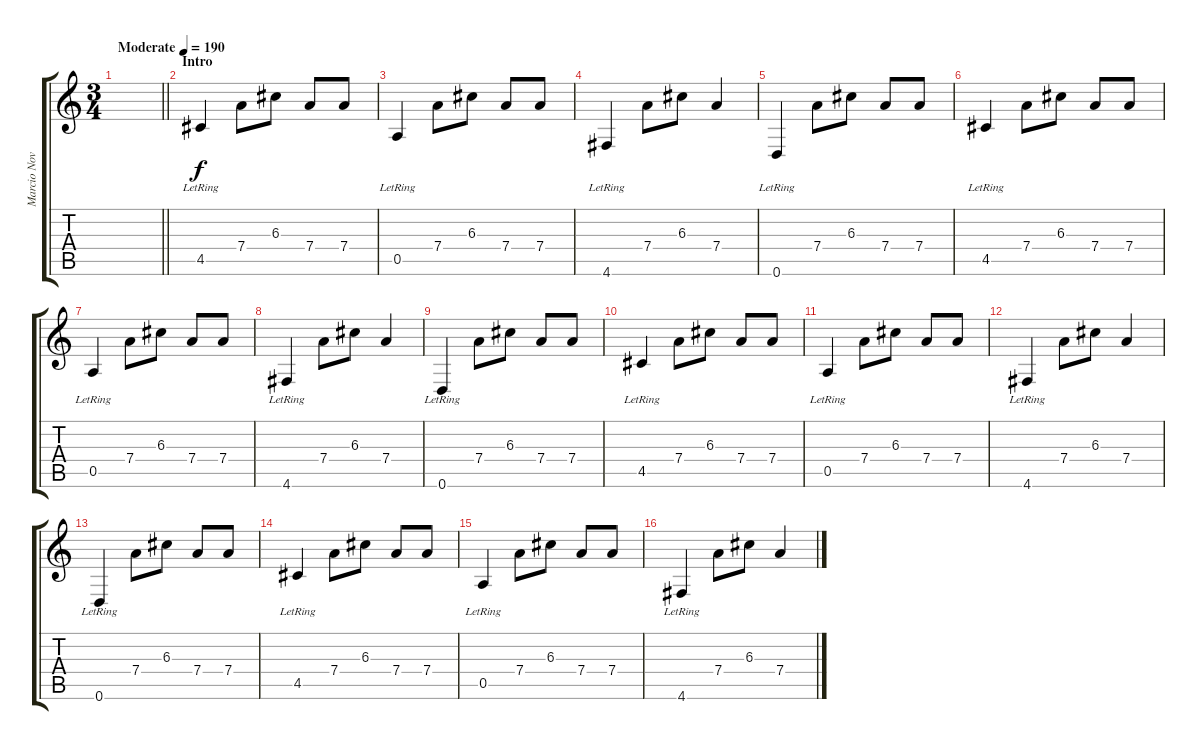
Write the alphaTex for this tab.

\track ("Marcio Novelli" "Marcio Nov") {instrument acousticguitarsteel}
\staff {score tabs}
\tuning (E4 B3 G3 D3 A2 D2) {hide}
\ts (3 4)
\tempo (190 "Moderate")
\clef g2
\barLineRight lightlight
\ks c
|
\section ("" "Intro")
4.5{lr}.4 7.4.8 6.3.8 7.4.8 7.4.8 |
0.5{lr}.4 7.4.8 6.3.8 7.4.8 7.4.8 |
4.6{lr}.4 7.4.8 6.3.8 7.4.4 |
0.6{lr}.4 7.4.8 6.3.8 7.4.8 7.4.8 |
4.5{lr}.4 7.4.8 6.3.8 7.4.8 7.4.8 |
0.5{lr}.4 7.4.8 6.3.8 7.4.8 7.4.8 |
4.6{lr}.4 7.4.8 6.3.8 7.4.4 |
0.6{lr}.4 7.4.8 6.3.8 7.4.8 7.4.8 |
4.5{lr}.4 7.4.8 6.3.8 7.4.8 7.4.8 |
0.5{lr}.4 7.4.8 6.3.8 7.4.8 7.4.8 |
4.6{lr}.4 7.4.8 6.3.8 7.4.4 |
0.6{lr}.4 7.4.8 6.3.8 7.4.8 7.4.8 |
4.5{lr}.4 7.4.8 6.3.8 7.4.8 7.4.8 |
0.5{lr}.4 7.4.8 6.3.8 7.4.8 7.4.8 |
4.6{lr}.4 7.4.8 6.3.8 7.4.4
